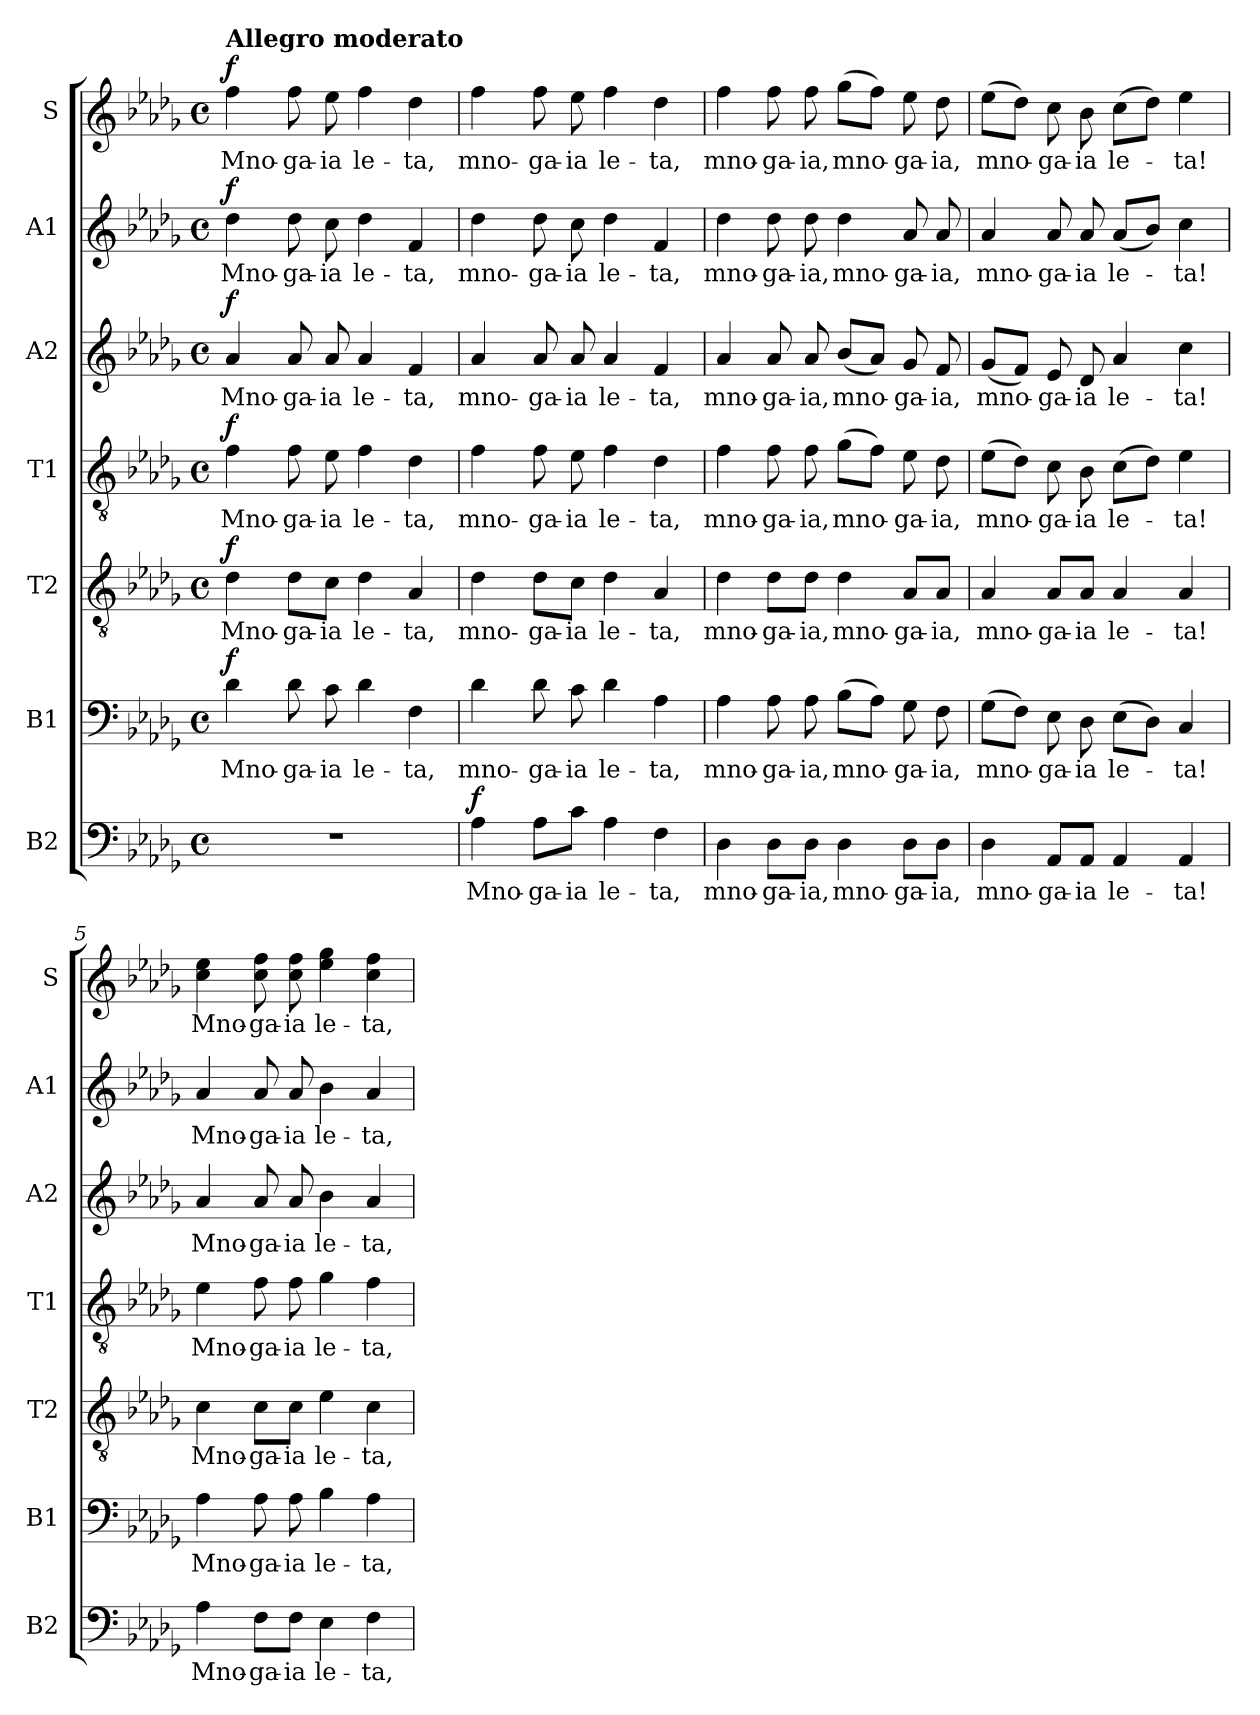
**kern	**text	**dynam	**kern	**text	**dynam	**kern	**text	**dynam	**kern	**text	**dynam	**kern	**text	**dynam	**kern	**text	**dynam	**kern	**text	**dynam
*part7	*part7	*part7	*part6	*part6	*part6	*part5	*part5	*part5	*part4	*part4	*part4	*part3	*part3	*part3	*part2	*part2	*part2	*part1	*part1	*part1
*staff7	*staff7	*staff7	*staff6	*staff6	*staff6	*staff5	*staff5	*staff5	*staff4	*staff4	*staff4	*staff3	*staff3	*staff3	*staff2	*staff2	*staff2	*staff1	*staff1	*staff1
*I"B2	*	*	*I"B1	*	*	*I"T2	*	*	*I"T1	*	*	*I"A2	*	*	*I"A1	*	*	*I"S	*	*
*I'B2	*	*	*I'B1	*	*	*I'T2	*	*	*I'T1	*	*	*I'A2	*	*	*I'A1	*	*	*I'S	*	*
*clefF4	*	*	*clefF4	*	*	*clefGv2	*	*	*clefGv2	*	*	*clefG2	*	*	*clefG2	*	*	*clefG2	*	*
*k[b-e-a-d-g-]	*	*	*k[b-e-a-d-g-]	*	*	*k[b-e-a-d-g-]	*	*	*k[b-e-a-d-g-]	*	*	*k[b-e-a-d-g-]	*	*	*k[b-e-a-d-g-]	*	*	*k[b-e-a-d-g-]	*	*
*M4/4	*	*	*M4/4	*	*	*M4/4	*	*	*M4/4	*	*	*M4/4	*	*	*M4/4	*	*	*M4/4	*	*
*met(c)	*	*	*met(c)	*	*	*met(c)	*	*	*met(c)	*	*	*met(c)	*	*	*met(c)	*	*	*met(c)	*	*
=1	=1	=1	=1	=1	=1	=1	=1	=1	=1	=1	=1	=1	=1	=1	=1	=1	=1	=1	=1	=1
!	!	!	!	!	!	!	!	!	!	!	!	!	!	!	!	!	!	!LO:TX:a:B:t=Allegro moderato	!	!
!	!	!	!	!	!LO:DY:a	!	!	!LO:DY:a	!	!	!LO:DY:a	!	!	!LO:DY:a	!	!	!LO:DY:a	!	!	!LO:DY:a
1r	.	.	4d-\	Mno-	f	4d-\	Mno-	f	4f\	Mno-	f	4a-/	Mno-	f	4dd-\	Mno-	f	4ff\	Mno-	f
.	.	.	8d-\	-ga-	.	8d-\L	-ga-	.	8f\	-ga-	.	8a-/	-ga-	.	8dd-\	-ga-	.	8ff\	-ga-	.
.	.	.	8c\	-ia	.	8c\J	-ia	.	8e-\	-ia	.	8a-/	-ia	.	8cc\	-ia	.	8ee-\	-ia	.
.	.	.	4d-\	le-	.	4d-\	le-	.	4f\	le-	.	4a-/	le-	.	4dd-\	le-	.	4ff\	le-	.
.	.	.	4F\	-ta,	.	4A-/	-ta,	.	4d-\	-ta,	.	4f/	-ta,	.	4f/	-ta,	.	4dd-\	-ta,	.
=2	=2	=2	=2	=2	=2	=2	=2	=2	=2	=2	=2	=2	=2	=2	=2	=2	=2	=2	=2	=2
!	!	!LO:DY:a	!	!	!	!	!	!	!	!	!	!	!	!	!	!	!	!	!	!
4A-\	Mno-	f	4d-\	mno-	.	4d-\	mno-	.	4f\	mno-	.	4a-/	mno-	.	4dd-\	mno-	.	4ff\	mno-	.
8A-\L	-ga-	.	8d-\	-ga-	.	8d-\L	-ga-	.	8f\	-ga-	.	8a-/	-ga-	.	8dd-\	-ga-	.	8ff\	-ga-	.
8c\J	-ia	.	8c\	-ia	.	8c\J	-ia	.	8e-\	-ia	.	8a-/	-ia	.	8cc\	-ia	.	8ee-\	-ia	.
4A-\	le-	.	4d-\	le-	.	4d-\	le-	.	4f\	le-	.	4a-/	le-	.	4dd-\	le-	.	4ff\	le-	.
4F\	-ta,	.	4A-\	-ta,	.	4A-/	-ta,	.	4d-\	-ta,	.	4f/	-ta,	.	4f/	-ta,	.	4dd-\	-ta,	.
=3	=3	=3	=3	=3	=3	=3	=3	=3	=3	=3	=3	=3	=3	=3	=3	=3	=3	=3	=3	=3
4D-\	mno-	.	4A-\	mno-	.	4d-\	mno-	.	4f\	mno-	.	4a-/	mno-	.	4dd-\	mno-	.	4ff\	mno-	.
8D-\L	-ga-	.	8A-\	-ga-	.	8d-\L	-ga-	.	8f\	-ga-	.	8a-/	-ga-	.	8dd-\	-ga-	.	8ff\	-ga-	.
8D-\J	-ia,	.	8A-\	-ia,	.	8d-\J	-ia,	.	8f\	-ia,	.	8a-/	-ia,	.	8dd-\	-ia,	.	8ff\	-ia,	.
4D-\	mno-	.	(8B-\L	mno-	.	4d-\	mno-	.	(8g-\L	mno-	.	(8b-/L	mno-	.	4dd-\	mno-	.	(8gg-\L	mno-	.
.	.	.	8A-\J)	.	.	.	.	.	8f\J)	.	.	8a-/J)	.	.	.	.	.	8ff\J)	.	.
8D-\L	-ga-	.	8G-\	-ga-	.	8A-/L	-ga-	.	8e-\	-ga-	.	8g-/	-ga-	.	8a-/	-ga-	.	8ee-\	-ga-	.
8D-\J	-ia,	.	8F\	-ia,	.	8A-/J	-ia,	.	8d-\	-ia,	.	8f/	-ia,	.	8a-/	-ia,	.	8dd-\	-ia,	.
=4	=4	=4	=4	=4	=4	=4	=4	=4	=4	=4	=4	=4	=4	=4	=4	=4	=4	=4	=4	=4
4D-\	mno-	.	(8G-\L	mno-	.	4A-/	mno-	.	(8e-\L	mno-	.	(8g-/L	mno-	.	4a-/	mno-	.	(8ee-\L	mno-	.
.	.	.	8F\J)	.	.	.	.	.	8d-\J)	.	.	8f/J)	.	.	.	.	.	8dd-\J)	.	.
8AA-/L	-ga-	.	8E-\	-ga-	.	8A-/L	ga-	.	8c\	-ga-	.	8e-/	-ga-	.	8a-/	-ga-	.	8cc\	-ga-	.
8AA-/J	-ia	.	8D-\	-ia	.	8A-/J	-ia	.	8B-\	-ia	.	8d-/	-ia	.	8a-/	-ia	.	8b-\	-ia	.
4AA-/	le-	.	(8E-\L	le-	.	4A-/	le-	.	(8c\L	le-	.	4a-/	le-	.	(8a-/L	le-	.	(8cc\L	le-	.
.	.	.	8D-\J)	.	.	.	.	.	8d-\J)	.	.	.	.	.	8b-/J)	.	.	8dd-\J)	.	.
4AA-/	-ta!	.	4C/	-ta!	.	4A-/	-ta!	.	4e-\	-ta!	.	4cc\	-ta!	.	4cc\	-ta!	.	4ee-\	-ta!	.
!!LO:PB:g=z
=5	=5	=5	=5	=5	=5	=5	=5	=5	=5	=5	=5	=5	=5	=5	=5	=5	=5	=5	=5	=5
4A-\	Mno-	.	4A-\	Mno-	.	4c\	Mno-	.	4e-\	Mno-	.	4a-/	Mno-	.	4a-/	Mno-	.	4cc\ 4ee-\	Mno-	.
8F\L	-ga-	.	8A-\	-ga-	.	8c\L	-ga-	.	8f\	-ga-	.	8a-/	-ga-	.	8a-/	-ga-	.	8cc\ 8ff\	-ga-	.
8F\J	-ia	.	8A-\	-ia	.	8c\J	-ia	.	8f\	-ia	.	8a-/	-ia	.	8a-/	-ia	.	8cc\ 8ff\	-ia	.
4E-\	le-	.	4B-\	le-	.	4e-\	le-	.	4g-\	le-	.	4b-\	le-	.	4b-\	le-	.	4ee-\ 4gg-\	le-	.
4F\	-ta,	.	4A-\	-ta,	.	4c\	-ta,	.	4f\	-ta,	.	4a-/	-ta,	.	4a-/	-ta,	.	4cc\ 4ff\	-ta,	.
=	=	=	=	=	=	=	=	=	=	=	=	=	=	=	=	=	=	=	=	=
*-	*-	*-	*-	*-	*-	*-	*-	*-	*-	*-	*-	*-	*-	*-	*-	*-	*-	*-	*-	*-
